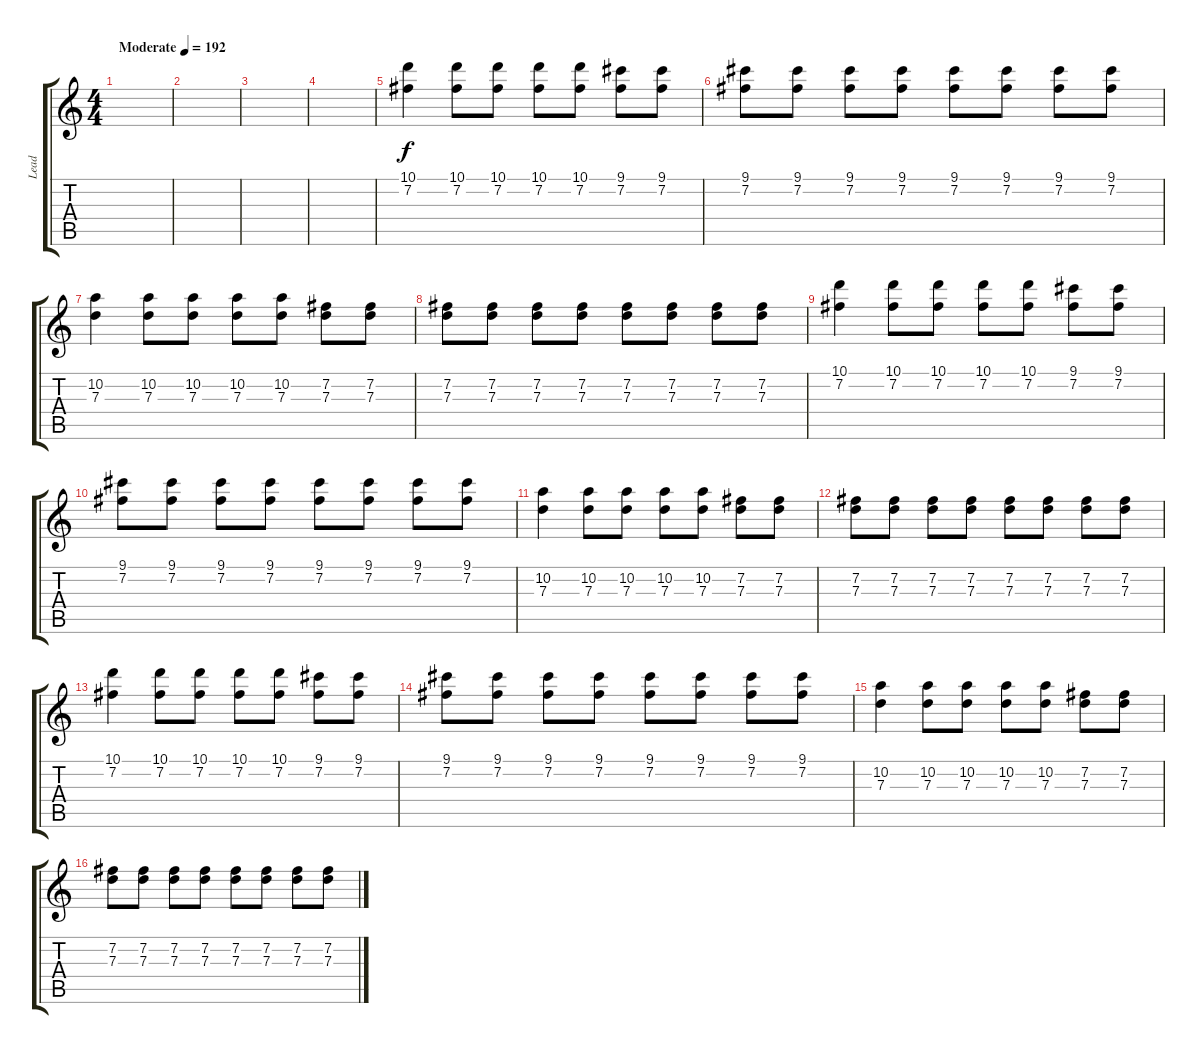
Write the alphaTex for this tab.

\track ("Lead" "Lead") {instrument overdrivenguitar}
\staff {score tabs}
\tuning (E4 B3 G3 D3 A2 D2) {hide}
\ts (4 4)
\tempo (192 "Moderate")
\clef g2
\ks c
|
|
|
|
(10.1 7.2).4 (10.1 7.2).8 (10.1 7.2).8 (10.1 7.2).8 (10.1 7.2).8 (9.1 7.2).8 (9.1 7.2).8 |
(9.1 7.2).8 (9.1 7.2).8 (9.1 7.2).8 (9.1 7.2).8 (9.1 7.2).8 (9.1 7.2).8 (9.1 7.2).8 (9.1 7.2).8 |
(10.2 7.3).4 (10.2 7.3).8 (10.2 7.3).8 (10.2 7.3).8 (10.2 7.3).8 (7.2 7.3).8 (7.2 7.3).8 |
(7.2 7.3).8 (7.2 7.3).8 (7.2 7.3).8 (7.2 7.3).8 (7.2 7.3).8 (7.2 7.3).8 (7.2 7.3).8 (7.2 7.3).8 |
(10.1 7.2).4 (10.1 7.2).8 (10.1 7.2).8 (10.1 7.2).8 (10.1 7.2).8 (9.1 7.2).8 (9.1 7.2).8 |
(9.1 7.2).8 (9.1 7.2).8 (9.1 7.2).8 (9.1 7.2).8 (9.1 7.2).8 (9.1 7.2).8 (9.1 7.2).8 (9.1 7.2).8 |
(10.2 7.3).4 (10.2 7.3).8 (10.2 7.3).8 (10.2 7.3).8 (10.2 7.3).8 (7.2 7.3).8 (7.2 7.3).8 |
(7.2 7.3).8 (7.2 7.3).8 (7.2 7.3).8 (7.2 7.3).8 (7.2 7.3).8 (7.2 7.3).8 (7.2 7.3).8 (7.2 7.3).8 |
(10.1 7.2).4 (10.1 7.2).8 (10.1 7.2).8 (10.1 7.2).8 (10.1 7.2).8 (9.1 7.2).8 (9.1 7.2).8 |
(9.1 7.2).8 (9.1 7.2).8 (9.1 7.2).8 (9.1 7.2).8 (9.1 7.2).8 (9.1 7.2).8 (9.1 7.2).8 (9.1 7.2).8 |
(10.2 7.3).4 (10.2 7.3).8 (10.2 7.3).8 (10.2 7.3).8 (10.2 7.3).8 (7.2 7.3).8 (7.2 7.3).8 |
(7.2 7.3).8 (7.2 7.3).8 (7.2 7.3).8 (7.2 7.3).8 (7.2 7.3).8 (7.2 7.3).8 (7.2 7.3).8 (7.2 7.3).8
